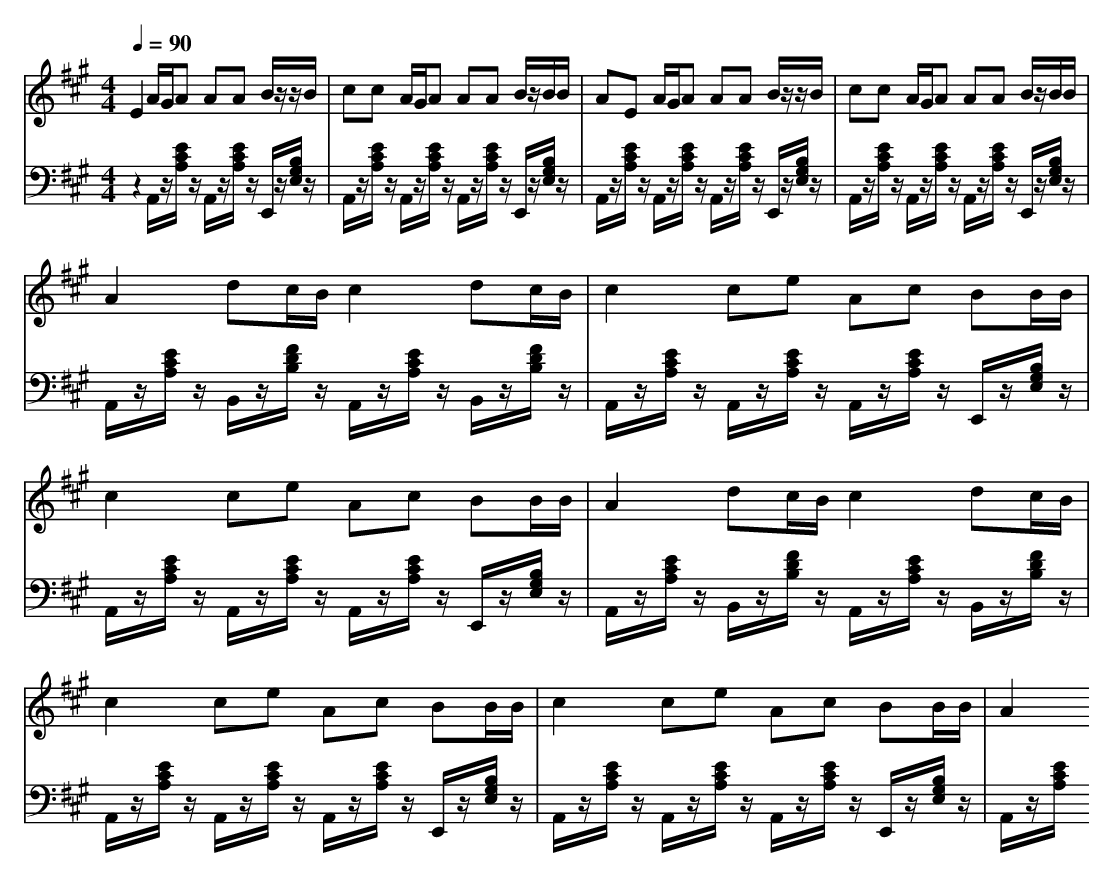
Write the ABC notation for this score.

X:1
T:
M: 4/4
L: 1/8
Q:1/4=90
K:A % 3 sharps
V:1
E2 A/2G/2A AA B/2z/2z/2B/2|cc A/2G/2A AA B/2z/2B/2B/2|AE A/2G/2A AA B/2z/2z/2B/2|cc A/2G/2A AA B/2z/2B/2B/2|
A2 dc/2B/2 c2 dc/2B/2|c2 ce Ac BB/2B/2|c2 ce Ac BB/2B/2|A2 dc/2B/2 c2 dc/2B/2|
c2 ce Ac BB/2B/2|c2 ce Ac BB/2B/2|A2
V:2
z2 A,,/2z/2[E/2C/2A,/2]z/2 A,,/2z/2[E/2C/2A,/2]z/2 E,,/2z/2[B,/2G,/2E,/2]z/2|A,,/2z/2[E/2C/2A,/2]z/2 A,,/2z/2[E/2C/2A,/2]z/2 A,,/2z/2[E/2C/2A,/2]z/2 E,,/2z/2[B,/2G,/2E,/2]z/2|A,,/2z/2[E/2C/2A,/2]z/2 A,,/2z/2[E/2C/2A,/2]z/2 A,,/2z/2[E/2C/2A,/2]z/2 E,,/2z/2[B,/2G,/2E,/2]z/2|A,,/2z/2[E/2C/2A,/2]z/2 A,,/2z/2[E/2C/2A,/2]z/2 A,,/2z/2[E/2C/2A,/2]z/2 E,,/2z/2[B,/2G,/2E,/2]z/2|
A,,/2z/2[E/2C/2A,/2]z/2 B,,/2z/2[F/2D/2B,/2]z/2 A,,/2z/2[E/2C/2A,/2]z/2 B,,/2z/2[F/2D/2B,/2]z/2|A,,/2z/2[E/2C/2A,/2]z/2 A,,/2z/2[E/2C/2A,/2]z/2 A,,/2z/2[E/2C/2A,/2]z/2 E,,/2z/2[B,/2G,/2E,/2]z/2|A,,/2z/2[E/2C/2A,/2]z/2 A,,/2z/2[E/2C/2A,/2]z/2 A,,/2z/2[E/2C/2A,/2]z/2 E,,/2z/2[B,/2G,/2E,/2]z/2|A,,/2z/2[E/2C/2A,/2]z/2 B,,/2z/2[F/2D/2B,/2]z/2 A,,/2z/2[E/2C/2A,/2]z/2 B,,/2z/2[F/2D/2B,/2]z/2|
A,,/2z/2[E/2C/2A,/2]z/2 A,,/2z/2[E/2C/2A,/2]z/2 A,,/2z/2[E/2C/2A,/2]z/2 E,,/2z/2[B,/2G,/2E,/2]z/2|A,,/2z/2[E/2C/2A,/2]z/2 A,,/2z/2[E/2C/2A,/2]z/2 A,,/2z/2[E/2C/2A,/2]z/2 E,,/2z/2[B,/2G,/2E,/2]z/2|A,,/2z/2[E/2C/2A,/2]
